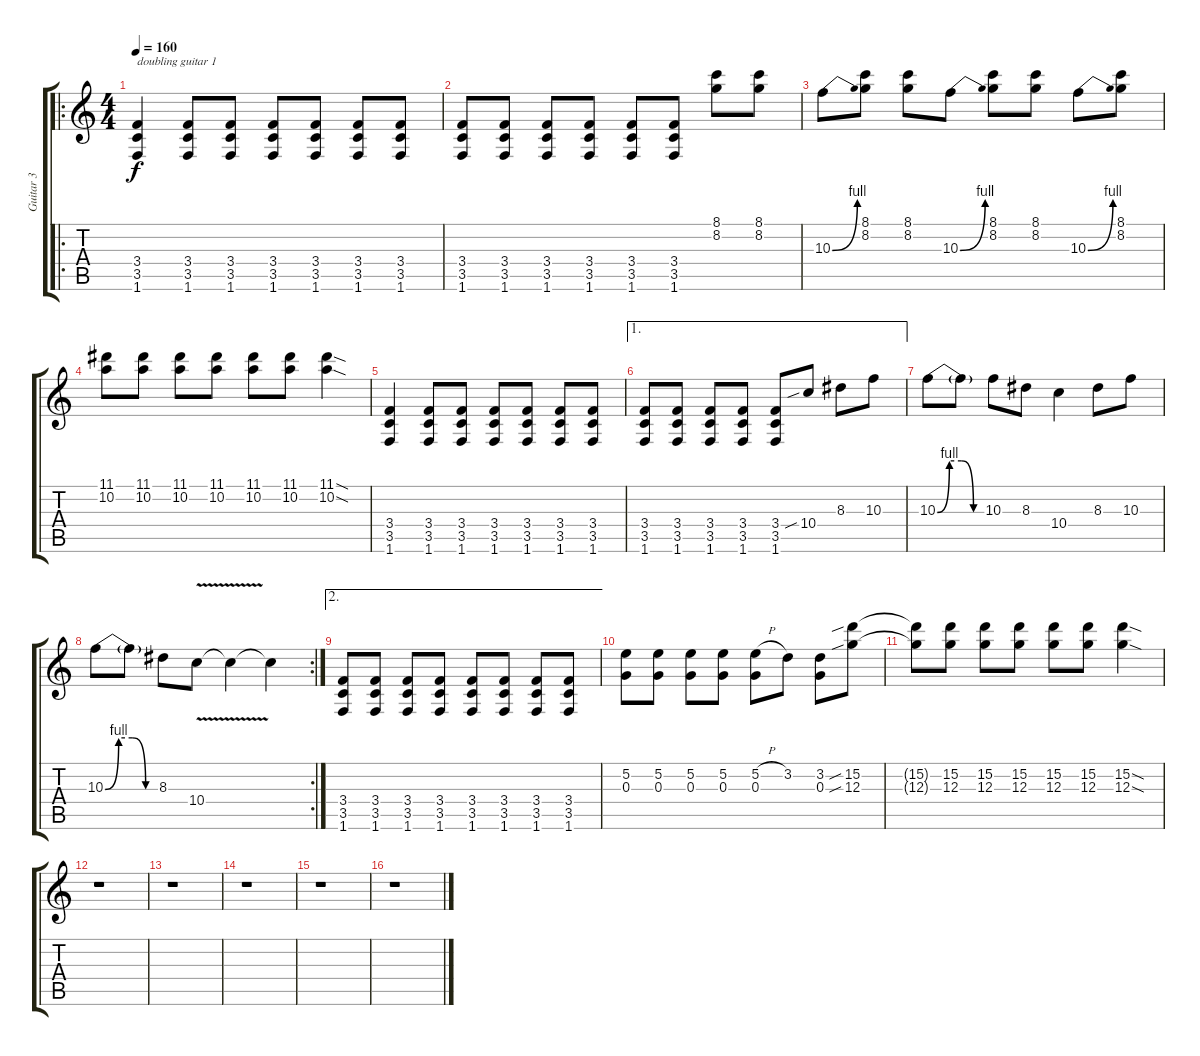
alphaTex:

\track ("Guitar 3" "Guitar 3") {instrument distortionguitar}
\staff {score tabs}
\tuning (E4 B3 G3 D3 A2 E2) {hide}
\ro
\ts (4 4)
\tempo 160
\clef g2
\ks c
(3.4 3.5 1.6).4{txt "doubling guitar 1" dy f} (3.4 3.5 1.6).8 (3.4 3.5 1.6).8 (3.4 3.5 1.6).8 (3.4 3.5 1.6).8 (3.4 3.5 1.6).8 (3.4 3.5 1.6).8 |
(3.4 3.5 1.6).8 (3.4 3.5 1.6).8 (3.4 3.5 1.6).8 (3.4 3.5 1.6).8 (3.4 3.5 1.6).8 (3.4 3.5 1.6).8 (8.1 8.2).8 (8.1 8.2).8 |
10.3{be (bend 0 0 60 4)}.8 (8.1 8.2).8 (8.1 8.2).8 10.3{be (bend 0 0 60 4)}.8 (8.1 8.2).8 (8.1 8.2).8 10.3{be (bend 0 0 60 4)}.8 (8.1 8.2).8 |
(11.1 10.2).8 (11.1 10.2).8 (11.1 10.2).8 (11.1 10.2).8 (11.1 10.2).8 (11.1 10.2).8 (11.1{sod} 10.2{sod}).4 |
(3.4 3.5 1.6).4 (3.4 3.5 1.6).8 (3.4 3.5 1.6).8 (3.4 3.5 1.6).8 (3.4 3.5 1.6).8 (3.4 3.5 1.6).8 (3.4 3.5 1.6).8 |
\ae 1
(3.4 3.5 1.6).8 (3.4 3.5 1.6).8 (3.4 3.5 1.6).8 (3.4 3.5 1.6).8 (3.4 3.5 1.6).8 10.4{sib}.8 8.3.8 10.3.8 |
10.3{be (custom 0 0 15 4 30 4 45 0 60 0)}.8 10.3{t}.8 10.3.8 8.3.8 10.4.4 8.3.8 10.3.8 |
\rc 2
10.3{be (custom 0 0 15 4 30 4 45 0 60 0)}.8 10.3{t}.8 8.3.8 10.4{v}.8 10.4{t}.4 10.4{t}.4 |
\ae 2
(3.4 3.5 1.6).8 (3.4 3.5 1.6).8 (3.4 3.5 1.6).8 (3.4 3.5 1.6).8 (3.4 3.5 1.6).8 (3.4 3.5 1.6).8 (3.4 3.5 1.6).8 (3.4 3.5 1.6).8 |
(5.2 0.3).8 (5.2 0.3).8 (5.2 0.3).8 (5.2 0.3).8 (5.2{h} 0.3).8 3.2.8 (3.2 0.3).8 (15.2{sib} 12.3{sib}).8 |
(15.2{t} 12.3{t}).8 (15.2 12.3).8 (15.2 12.3).8 (15.2 12.3).8 (15.2 12.3).8 (15.2 12.3).8 (15.2{sod} 12.3{sod}).4 |
r.1 |
r.1 |
r.1 |
r.1 |
r.1
